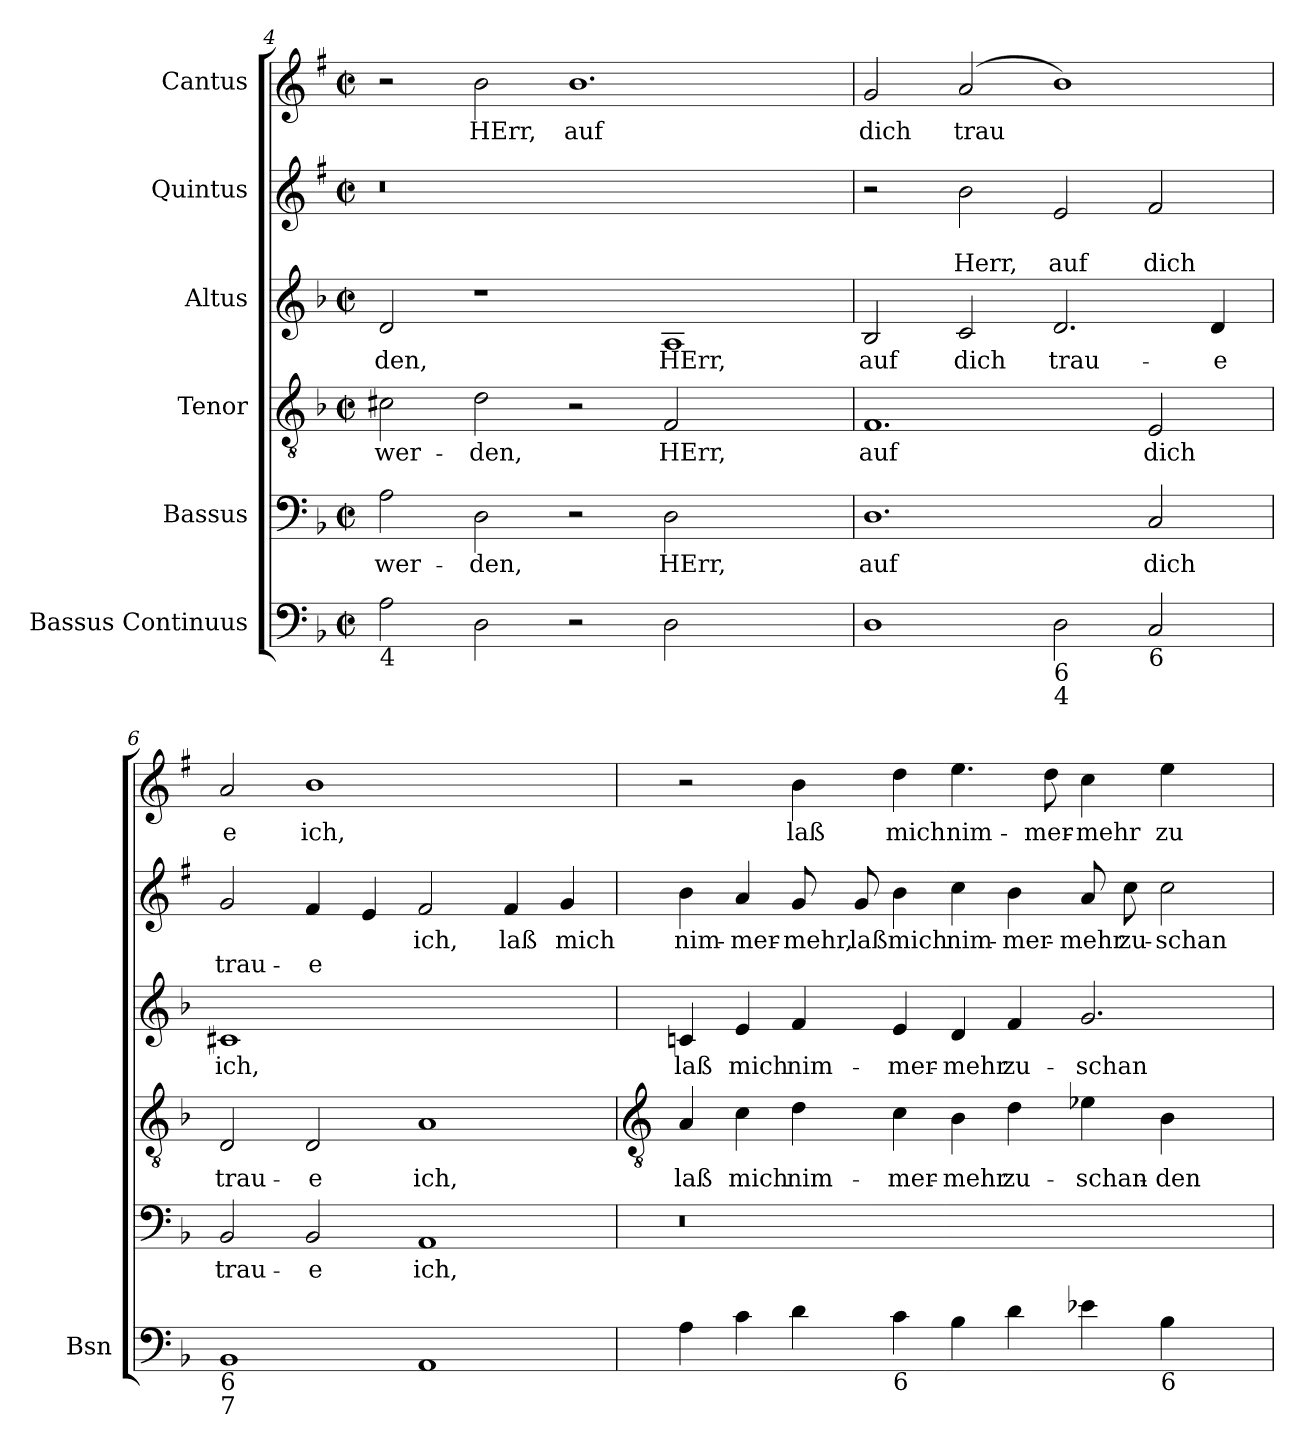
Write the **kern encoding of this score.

**kern	**kern	**text	**kern	**text	**kern	**text	**kern	**text	**text	**kern	**text
*part6	*part5	*part5	*part4	*part4	*part3	*part3	*part2	*part2	*part2	*part1	*part1
*staff6	*staff5	*staff5	*staff4	*staff4	*staff3	*staff3	*staff2	*staff2	*staff2	*staff1	*staff1
*I"Bassus Continuus	*I"Bassus	*	*I"Tenor	*	*I"Altus	*	*I"Quintus	*	*	*I"Cantus	*
*I'Bsn	*	*	*	*	*	*	*	*	*	*	*
*clefF4	*clefF4	*	*clefGv2	*	*clefG2	*	*clefG2	*	*	*clefG2	*
*	*	*	*	*	*	*	*ITrd1c2	*	*	*ITrd1c2	*
*k[b-]	*k[b-]	*	*k[b-]	*	*k[b-]	*	*k[b-]	*	*	*k[b-]	*
*F:	*F:	*	*F:	*	*F:	*	*F:	*	*	*F:	*
*M4/2	*M4/2	*	*M4/2	*	*M4/2	*	*M4/2	*	*	*M4/2	*
*met(c|)	*met(c|)	*	*met(c|)	*	*met(c|)	*	*met(c|)	*	*	*met(c|)	*
=4	=4	=4	=4	=4	=4	=4	=4	=4	=4	=4	=4
!LO:TX:b:t=4	!	!	!	!	!	!	!	!	!	!	!
!	!	!LO:LY:b	!	!LO:LY:b	!	!LO:LY:b	!	!	!	!	!
2A	2A	wer-	2c#X	wer-	2d	den,	0r	.	.	2r	.
!	!	!LO:LY:b	!	!LO:LY:b	!	!	!	!	!	!	!LO:LY:b
2D	2D	-den,	2d	-den,	1r	.	.	.	.	2a	HErr,
!	!	!	!	!	!	!	!	!	!	!	!LO:LY:b
2r	2r	.	2r	.	.	.	.	.	.	1.a	auf
!	!	!LO:LY:b	!	!LO:LY:b	!	!LO:LY:b	!	!	!	!	!
2D	2D	HErr,	2F	HErr,	1A	HErr,	.	.	.	.	.
2ryy	2ryy	.	2ryy	.	.	.	2ryy	.	.	.	.
=5	=5	=5	=5	=5	=5	=5	=5	=5	=5	=5	=5
!	!	!LO:LY:b	!	!LO:LY:b	!	!LO:LY:b	!	!	!	!	!LO:LY:b
1D	1.D	auf	1.F	auf	2B-	auf	2r	.	.	2f	dich
!	!	!	!	!	!	!LO:LY:b	!	!	!LO:LY:b	!	!LO:LY:b
.	.	.	.	.	2c	dich	2a	.	Herr,	(<2g	trau
!LO:TX:b:t=6\n4	!	!	!	!	!	!	!	!	!	!	!
!	!	!	!	!	!	!LO:LY:b	!	!	!LO:LY:b	!	!
2D	.	.	.	.	2.d	trau-	2d	.	auf	1a)	.
!LO:TX:b:t=6	!	!	!	!	!	!	!	!	!	!	!
!	!	!LO:LY:b	!	!LO:LY:b	!	!	!	!	!LO:LY:b	!	!
2C	2C	dich	2E	dich	.	.	2e	.	dich	.	.
!	!	!	!	!	!	!LO:LY:b	!	!	!	!	!
.	.	.	.	.	4d	-e	.	.	.	.	.
=6	=6	=6	=6	=6	=6	=6	=6	=6	=6	=6	=6
!LO:TX:b:t=6	!	!	!	!	!	!	!	!	!	!	!
!LO:TX:b:t=7	!	!	!	!	!	!	!	!	!	!	!
!	!	!LO:LY:b	!	!LO:LY:b	!	!LO:LY:b	!	!	!LO:LY:b	!	!LO:LY:b
1BB-	2BB-	trau-	2D	trau-	1c#X	ich,	2f	.	trau-	2g	e
!	!	!LO:LY:b	!	!LO:LY:b	!	!	!	!	!LO:LY:b	!	!LO:LY:b
.	2BB-	-e	2D	-e	.	.	4e	.	-e	1a	ich,
.	.	.	.	.	.	.	4d	.	.	.	.
!	!	!LO:LY:b	!	!LO:LY:b	!	!	!	!LO:LY:b	!	!	!
1AA	1AA	ich,	1A	ich,	1ryy	.	2e	ich,	.	.	.
!	!	!	!	!	!	!	!	!LO:LY:b	!	!	!
.	.	.	.	.	.	.	4e	laß	.	2ryy	.
!	!	!	!	!	!	!	!	!LO:LY:b	!	!	!
.	.	.	.	.	.	.	4f	mich	.	.	.
!!LO:LB:g=z
=7	=7	=7	=7	=7	=7	=7	=7	=7	=7	=7	=7
*	*	*	*clefGv2	*	*	*	*	*	*	*	*
!	!	!	!	!LO:LY:b	!	!LO:LY:b	!	!LO:LY:b	!	!	!
4A	0r	.	4A	laß	4cn	laß	4a	nim-	.	2r	.
!	!	!	!	!LO:LY:b	!	!LO:LY:b	!	!LO:LY:b	!	!	!
4c	.	.	4c	mich	4e	mich	4g	-mer-	.	.	.
!	!	!	!	!LO:LY:b	!	!LO:LY:b	!	!LO:LY:b	!	!	!LO:LY:b
4d	.	.	4d	nim-	4f	nim-	8f	-mehr,	.	4a	laß
!	!	!	!	!	!	!	!	!LO:LY:b	!	!	!
.	.	.	.	.	.	.	8f	laß	.	.	.
!LO:TX:b:t=6	!	!	!	!	!	!	!	!	!	!	!
!	!	!	!	!LO:LY:b	!	!LO:LY:b	!	!LO:LY:b	!	!	!LO:LY:b
4c	.	.	4c	-mer-	4e	-mer-	4a	mich	.	4cc	mich
!	!	!	!	!LO:LY:b	!	!LO:LY:b	!	!LO:LY:b	!	!	!LO:LY:b
4B-	.	.	4B-	-mehr	4d	-mehr	4b-	nim-	.	4.dd	nim-
!	!	!	!	!LO:LY:b	!	!LO:LY:b	!	!LO:LY:b	!	!	!
4d	.	.	4d	zu-	4f	zu-	4a	-mer-	.	.	.
!	!	!	!	!	!	!	!	!	!	!	!LO:LY:b
.	.	.	.	.	.	.	.	.	.	8cc	-mer-
!	!	!	!	!LO:LY:b	!	!LO:LY:b	!	!LO:LY:b	!	!	!LO:LY:b
4e-X	.	.	4e-X	-schan-	2.g	-schan	8g	-mehr	.	4b-	-mehr
!	!	!	!	!	!	!	!	!LO:LY:b	!	!	!
.	.	.	.	.	.	.	8b-	zu-	.	.	.
!LO:TX:b:t=6	!	!	!	!	!	!	!	!	!	!	!
!	!	!	!	!LO:LY:b	!	!	!	!LO:LY:b	!	!	!LO:LY:b
4B-	.	.	4B-	-den	.	.	2b-	-schan-	.	4dd	zu-
4ryy	4ryy	.	4ryy	.	.	.	.	.	.	4ryy	.
=	=	=	=	=	=	=	=	=	=	=	=
*-	*-	*-	*-	*-	*-	*-	*-	*-	*-	*-	*-
